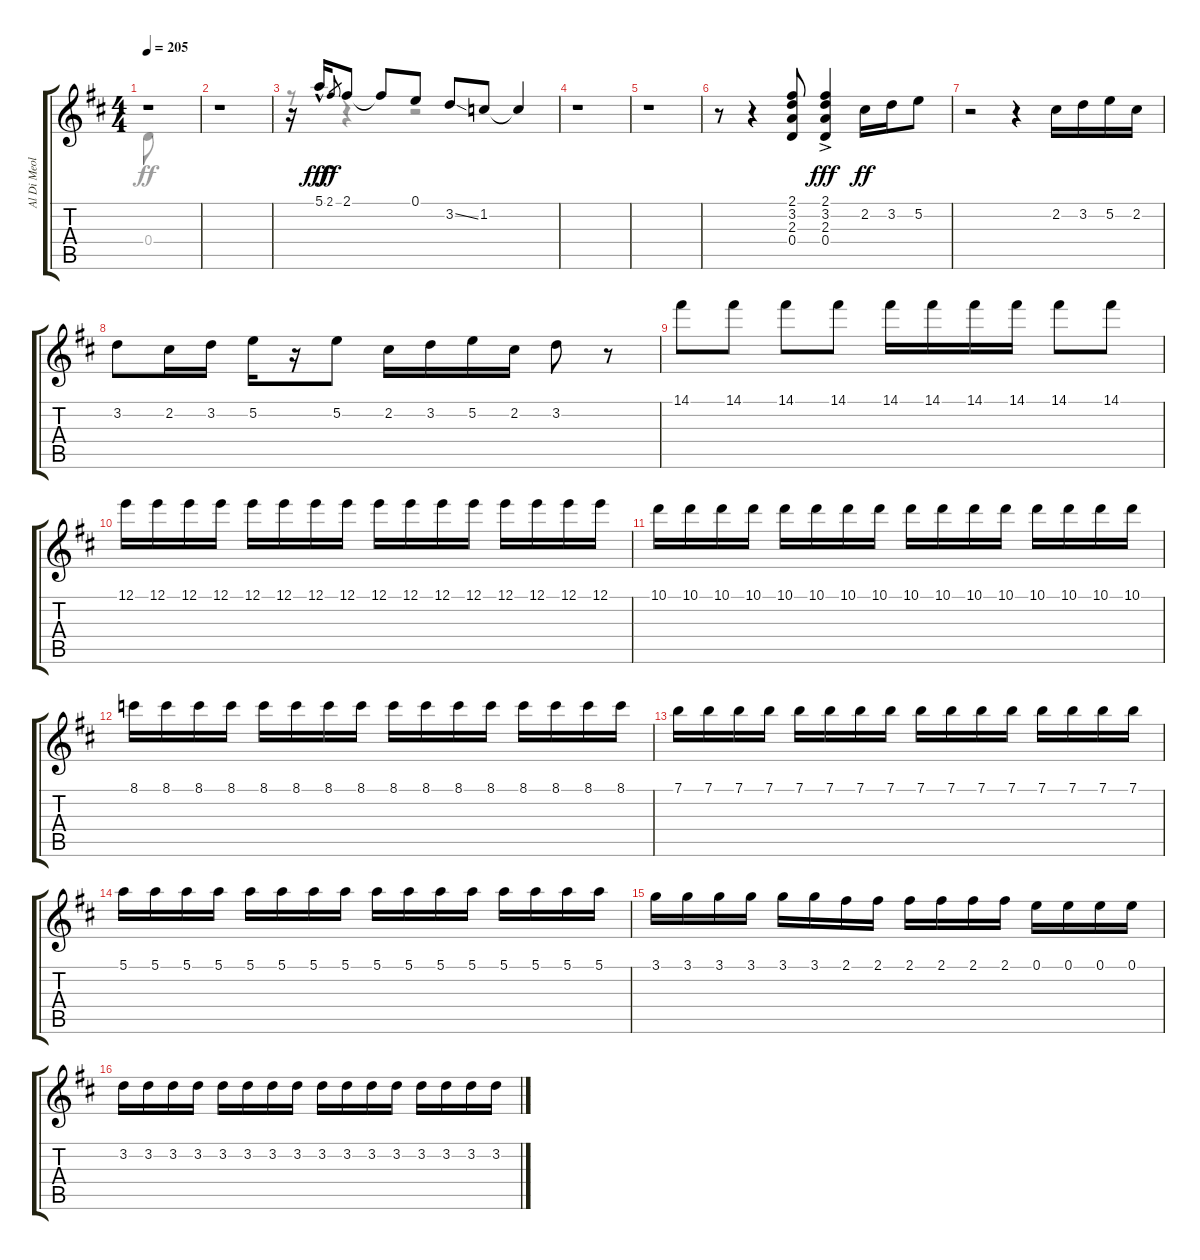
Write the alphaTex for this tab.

\track ("Al Di Meola" "Al Di Meol") {instrument acousticguitarsteel}
\staff {score tabs}
\tuning (E4 B3 G3 D3 A2 E2) {hide}
\voice
\ts (4 4)
\tempo 205
\clef g2
\ks d
r.1{dy ff} |
r.1 |
r.16 5.1{hac}.16{dy fff} 2.1.8{gr dy ff} 2.1.8 2.1{t}.8 0.1.8 3.2{ss}.8 1.2.8 1.2{t}.4 |
r.1 |
r.1 |
r.8 r.4 (2.1 3.2 2.3 0.4).8 (2.1{ac} 3.2{ac} 2.3{ac} 0.4{ac}).4{dy fff} 2.2.16{dy ff} 3.2.16 5.2.8 |
r.2 r.4 2.2.16 3.2.16 5.2.16 2.2.16 |
3.2.8 2.2.16 3.2.16 5.2.16 r.16 5.2.8 2.2.16 3.2.16 5.2.16 2.2.16 3.2.8 r.8 |
14.1.8 14.1.8 14.1.8 14.1.8 14.1.16 14.1.16 14.1.16 14.1.16 14.1.8 14.1.8 |
12.1.16 12.1.16 12.1.16 12.1.16 12.1.16 12.1.16 12.1.16 12.1.16 12.1.16 12.1.16 12.1.16 12.1.16 12.1.16 12.1.16 12.1.16 12.1.16 |
10.1.16 10.1.16 10.1.16 10.1.16 10.1.16 10.1.16 10.1.16 10.1.16 10.1.16 10.1.16 10.1.16 10.1.16 10.1.16 10.1.16 10.1.16 10.1.16 |
8.1.16 8.1.16 8.1.16 8.1.16 8.1.16 8.1.16 8.1.16 8.1.16 8.1.16 8.1.16 8.1.16 8.1.16 8.1.16 8.1.16 8.1.16 8.1.16 |
7.1.16 7.1.16 7.1.16 7.1.16 7.1.16 7.1.16 7.1.16 7.1.16 7.1.16 7.1.16 7.1.16 7.1.16 7.1.16 7.1.16 7.1.16 7.1.16 |
5.1.16 5.1.16 5.1.16 5.1.16 5.1.16 5.1.16 5.1.16 5.1.16 5.1.16 5.1.16 5.1.16 5.1.16 5.1.16 5.1.16 5.1.16 5.1.16 |
3.1.16 3.1.16 3.1.16 3.1.16 3.1.16 3.1.16 2.1.16 2.1.16 2.1.16 2.1.16 2.1.16 2.1.16 0.1.16 0.1.16 0.1.16 0.1.16 |
3.2.16 3.2.16 3.2.16 3.2.16 3.2.16 3.2.16 3.2.16 3.2.16 3.2.16 3.2.16 3.2.16 3.2.16 3.2.16 3.2.16 3.2.16 3.2.16
\voice
\clef g2
\ottava regular
\simile none
\ks d
0.4.8{dy ff} |
|
r.8 r.4 r.2 |
|
|
|
|
|
|
|
|
|
|
|
|
